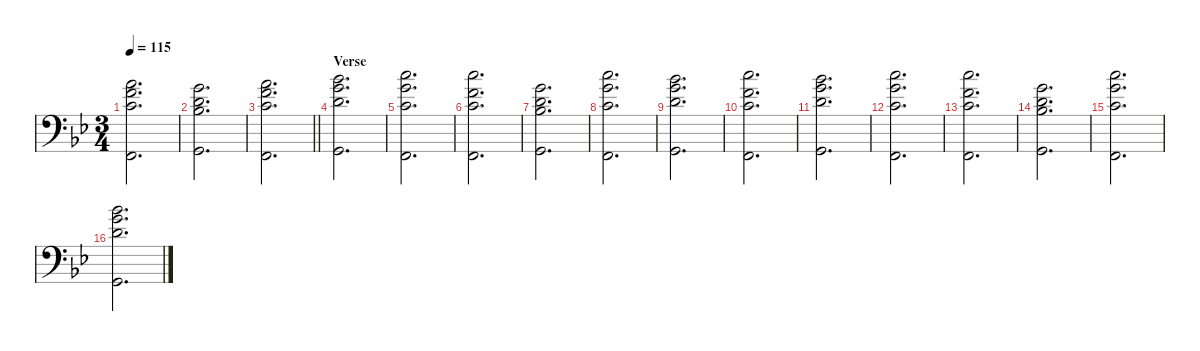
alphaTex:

\defaultSystemsLayout 4
\hideDynamics
\bracketExtendMode nobrackets
\singleTrackTrackNamePolicy hidden
\multiTrackTrackNamePolicy hidden
\firstSystemTrackNameMode fullname
\firstSystemTrackNameOrientation horizontal
\otherSystemsTrackNameOrientation horizontal
\track ("Piano" "pno.") {defaultSystemsLayout 16 instrument acousticgrandpiano}
\staff {score}
\tuning (E4 B3 G3 D3 A2 E2)
\ts (3 4)
\tempo 115
\clef f4
\ks gminor
(5.1{acc forcenatural} 6.2{acc forcenatural} 5.3{acc forcenatural} 1.6{acc forcenatural}).2{d dy mp beam Down} |
(3.1{acc forcenatural} 3.2{acc forcenatural} 3.3{acc b} 3.6{acc forcenatural}).2{d dy f beam Down} |
\barLineRight lightlight
(5.1{acc forcenatural} 6.2{acc forcenatural} 5.3{acc forcenatural} 1.6{acc forcenatural}).2{d dy mp beam Down} |
\section ("" "Verse")
(6.1{acc b} 8.2{acc forcenatural} 7.3{acc forcenatural} 3.6{acc forcenatural}).2{d dy f beam Down} |
(8.1{acc forcenatural} 8.2{acc forcenatural} 5.3{acc forcenatural} 1.6{acc forcenatural}).2{d dy mf beam Down} |
(8.1{acc forcenatural} 6.2{acc forcenatural} 5.3{acc forcenatural} 1.6{acc forcenatural}).2{d beam Down} |
(3.1{acc forcenatural} 3.2{acc forcenatural} 3.3{acc b} 3.6{acc forcenatural}).2{d dy f beam Down} |
(8.1{acc forcenatural} 8.2{acc forcenatural} 5.3{acc forcenatural} 1.6{acc forcenatural}).2{d dy mf beam Down} |
(6.1{acc b} 8.2{acc forcenatural} 7.3{acc forcenatural} 3.6{acc forcenatural}).2{d dy f beam Down} |
(8.1{acc forcenatural} 6.2{acc forcenatural} 5.3{acc forcenatural} 1.6{acc forcenatural}).2{d dy mf beam Down} |
(6.1{acc b} 8.2{acc forcenatural} 7.3{acc forcenatural} 3.6{acc forcenatural}).2{d dy f beam Down} |
(8.1{acc forcenatural} 8.2{acc forcenatural} 5.3{acc forcenatural} 1.6{acc forcenatural}).2{d dy mf beam Down} |
(8.1{acc forcenatural} 6.2{acc forcenatural} 5.3{acc forcenatural} 1.6{acc forcenatural}).2{d beam Down} |
(3.1{acc forcenatural} 3.2{acc forcenatural} 3.3{acc b} 3.6{acc forcenatural}).2{d dy f beam Down} |
(8.1{acc forcenatural} 8.2{acc forcenatural} 5.3{acc forcenatural} 1.6{acc forcenatural}).2{d dy mf beam Down} |
(6.1{acc b} 8.2{acc forcenatural} 7.3{acc forcenatural} 3.6{acc forcenatural}).2{d dy f beam Down}
